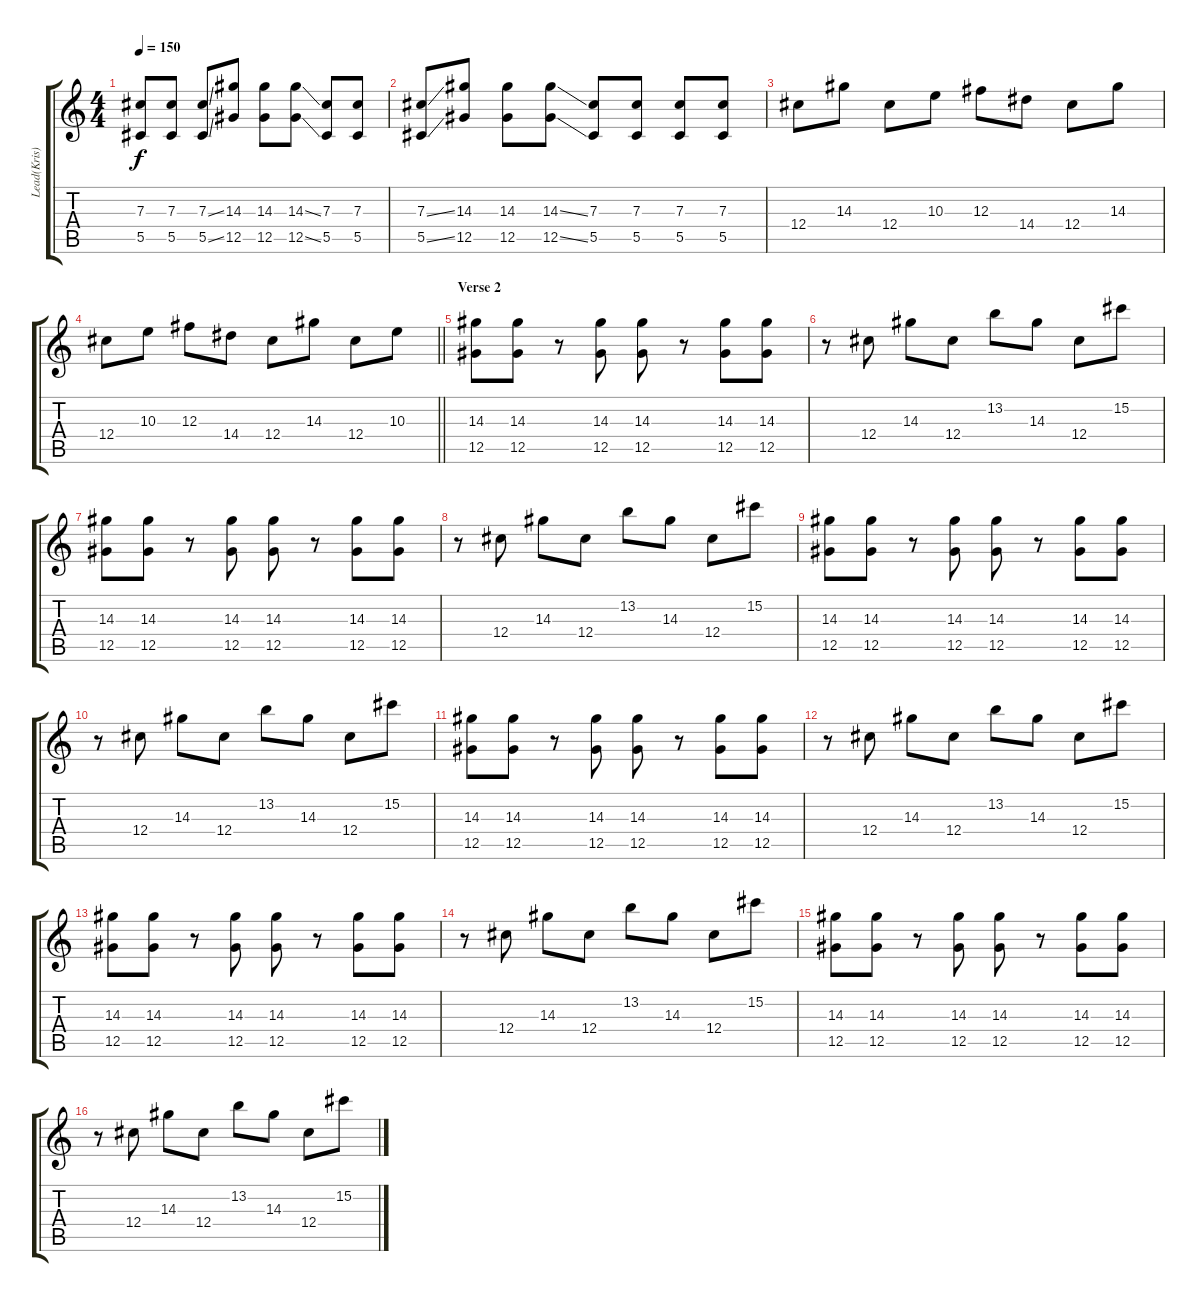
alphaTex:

\track ("Lead(Kris)" "Lead(Kris)") {instrument distortionguitar}
\staff {score tabs}
\tuning (Eb4 Bb3 Gb3 Db3 Ab2 Db2) {hide}
\ts (4 4)
\tempo 150
\clef g2
\ks c
(7.3 5.5).8{dy f} (7.3 5.5).8 (7.3{ss} 5.5{ss}).8 (14.3 12.5).8 (14.3 12.5).8 (14.3{ss} 12.5{ss}).8 (7.3 5.5).8 (7.3 5.5).8 |
(7.3{ss} 5.5{ss}).8 (14.3 12.5).8 (14.3 12.5).8 (14.3{ss} 12.5{ss}).8 (7.3 5.5).8 (7.3 5.5).8 (7.3 5.5).8 (7.3 5.5).8 |
12.4.8 14.3.8 12.4.8 10.3.8 12.3.8 14.4.8 12.4.8 14.3.8 |
\barLineRight lightlight
12.4.8 10.3.8 12.3.8 14.4.8 12.4.8 14.3.8 12.4.8 10.3.8 |
\section ("" "Verse 2")
(14.3 12.5).8 (14.3 12.5).8 r.8 (14.3 12.5).8 (14.3 12.5).8 r.8 (14.3 12.5).8 (14.3 12.5).8 |
r.8 12.4.8 14.3.8 12.4.8 13.2.8 14.3.8 12.4.8 15.2.8 |
(14.3 12.5).8 (14.3 12.5).8 r.8 (14.3 12.5).8 (14.3 12.5).8 r.8 (14.3 12.5).8 (14.3 12.5).8 |
r.8 12.4.8 14.3.8 12.4.8 13.2.8 14.3.8 12.4.8 15.2.8 |
(14.3 12.5).8 (14.3 12.5).8 r.8 (14.3 12.5).8 (14.3 12.5).8 r.8 (14.3 12.5).8 (14.3 12.5).8 |
r.8 12.4.8 14.3.8 12.4.8 13.2.8 14.3.8 12.4.8 15.2.8 |
(14.3 12.5).8 (14.3 12.5).8 r.8 (14.3 12.5).8 (14.3 12.5).8 r.8 (14.3 12.5).8 (14.3 12.5).8 |
r.8 12.4.8 14.3.8 12.4.8 13.2.8 14.3.8 12.4.8 15.2.8 |
(14.3 12.5).8{volume 12} (14.3 12.5).8 r.8 (14.3 12.5).8 (14.3 12.5).8 r.8 (14.3 12.5).8 (14.3 12.5).8 |
r.8 12.4.8 14.3.8 12.4.8 13.2.8 14.3.8 12.4.8 15.2.8 |
(14.3 12.5).8 (14.3 12.5).8 r.8 (14.3 12.5).8 (14.3 12.5).8 r.8 (14.3 12.5).8 (14.3 12.5).8 |
r.8 12.4.8 14.3.8 12.4.8 13.2.8 14.3.8 12.4.8 15.2.8
